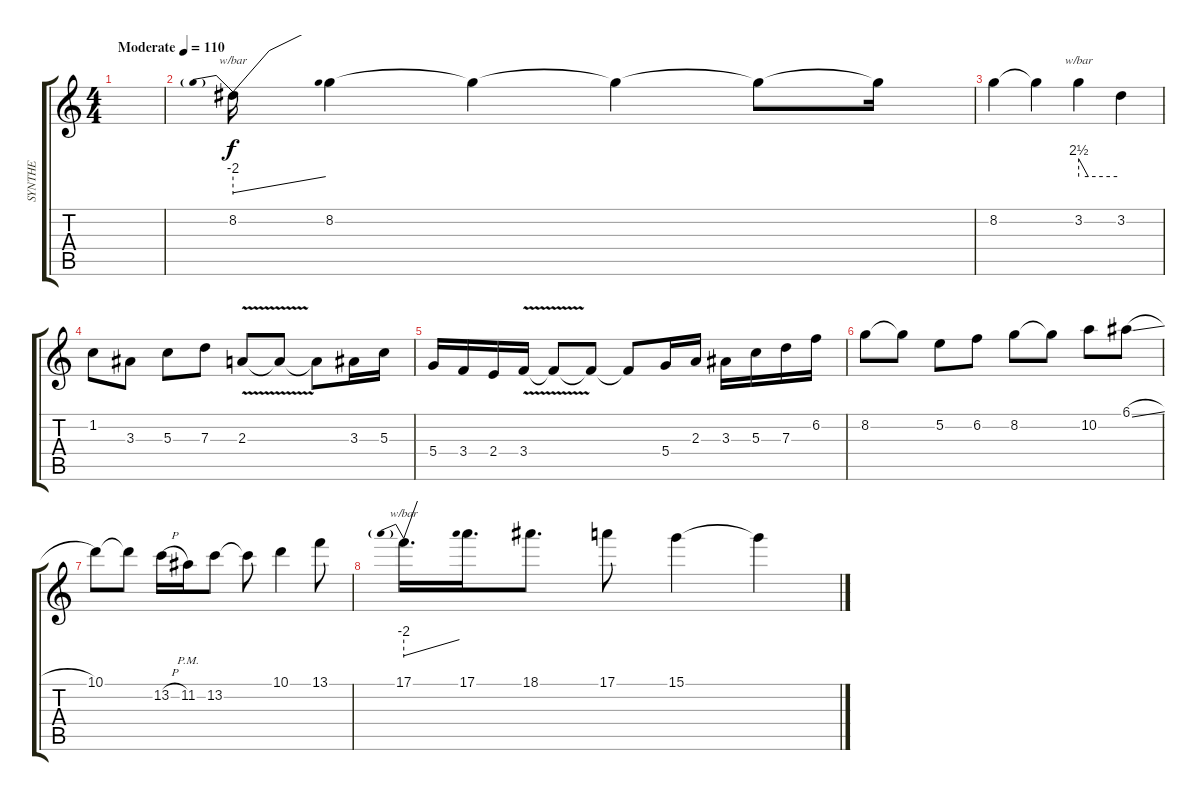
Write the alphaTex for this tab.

\track ("SYNTHE" "SYNTHE") {instrument acousticguitarsteel}
\staff {score tabs}
\tuning (E4 B3 G3 D3 A2 E2) {hide}
\ts (4 4)
\tempo (110 "Moderate")
\clef g2
\ks c
|
8.2.16{tbe (predivedive default 0 -8 60 0)} 8.2.4 8.2{t}.4 8.2{t}.4 8.2{t}.8 8.2{t}.16 |
8.2.4 8.2{t}.4 3.2.4{tbe (custom default 0 10 15 0 60 0)} 3.2.4 |
1.2.8 3.3.8 5.3.8 7.3.8 2.3{v}.8 2.3{t}.8 2.3{t}.8 3.3.16 5.3.16 |
5.4.16 3.4.16 2.4.16 3.4{v}.16 3.4{t}.8 3.4{t}.8 3.4{t}.8 5.4.16 2.3.16 3.3.16 5.3.16 7.3.16 6.2.16 |
8.2.8 8.2{t}.8 5.2.8 6.2.8 8.2.8 8.2{t}.8 10.2.8 6.1{sl}.8 |
10.1.8 10.1{t}.8 13.2{h}.16 11.2{pm}.16 13.2.8 13.2{t}.8 10.1.4 13.1.8 |
17.1.16{d tbe (predivedive default 0 -8 60 0)} 17.1.16{d} 18.1.8{d} 17.1.8 15.1.4 15.1{t}.4
